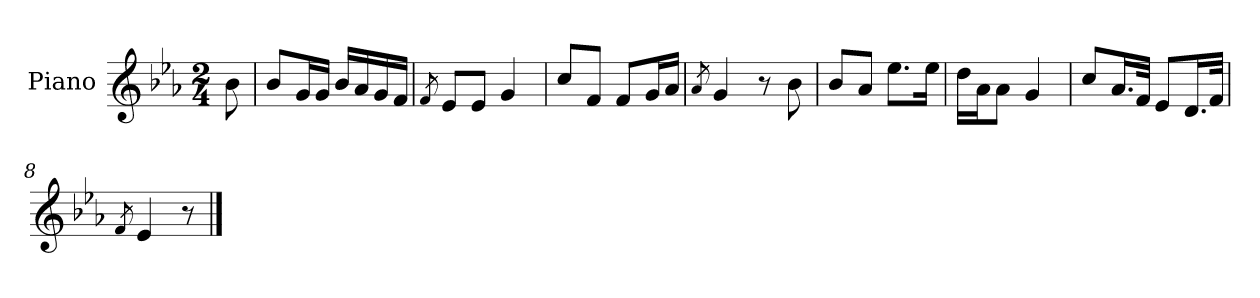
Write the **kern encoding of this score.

**kern
*part1
*staff1
*I"Piano
*I'Pno.
*clefG2
*k[b-e-a-]
*M2/4
=
8b-\
=1
8b-/L
16g/L
16g/JJ
16b-/LL
16a-/
16g/
16f/JJ
=2
8qf/
8e-/L
8e-/J
4g/
=3
8cc/L
8f/J
8f/L
16g/L
16a-/JJ
=4
8qa-/
4g/
8r
8b-\
=5
8b-/L
8a-/J
8.ee-\L
16ee-\Jk
=6
16dd\LL
16a-\J
8a-\J
4g/
=7
8cc/L
16.a-/L
32f/JJk
8e-/L
16.d/L
32f/JJk
=8
8qf/
4e-/
8r
==
*-
